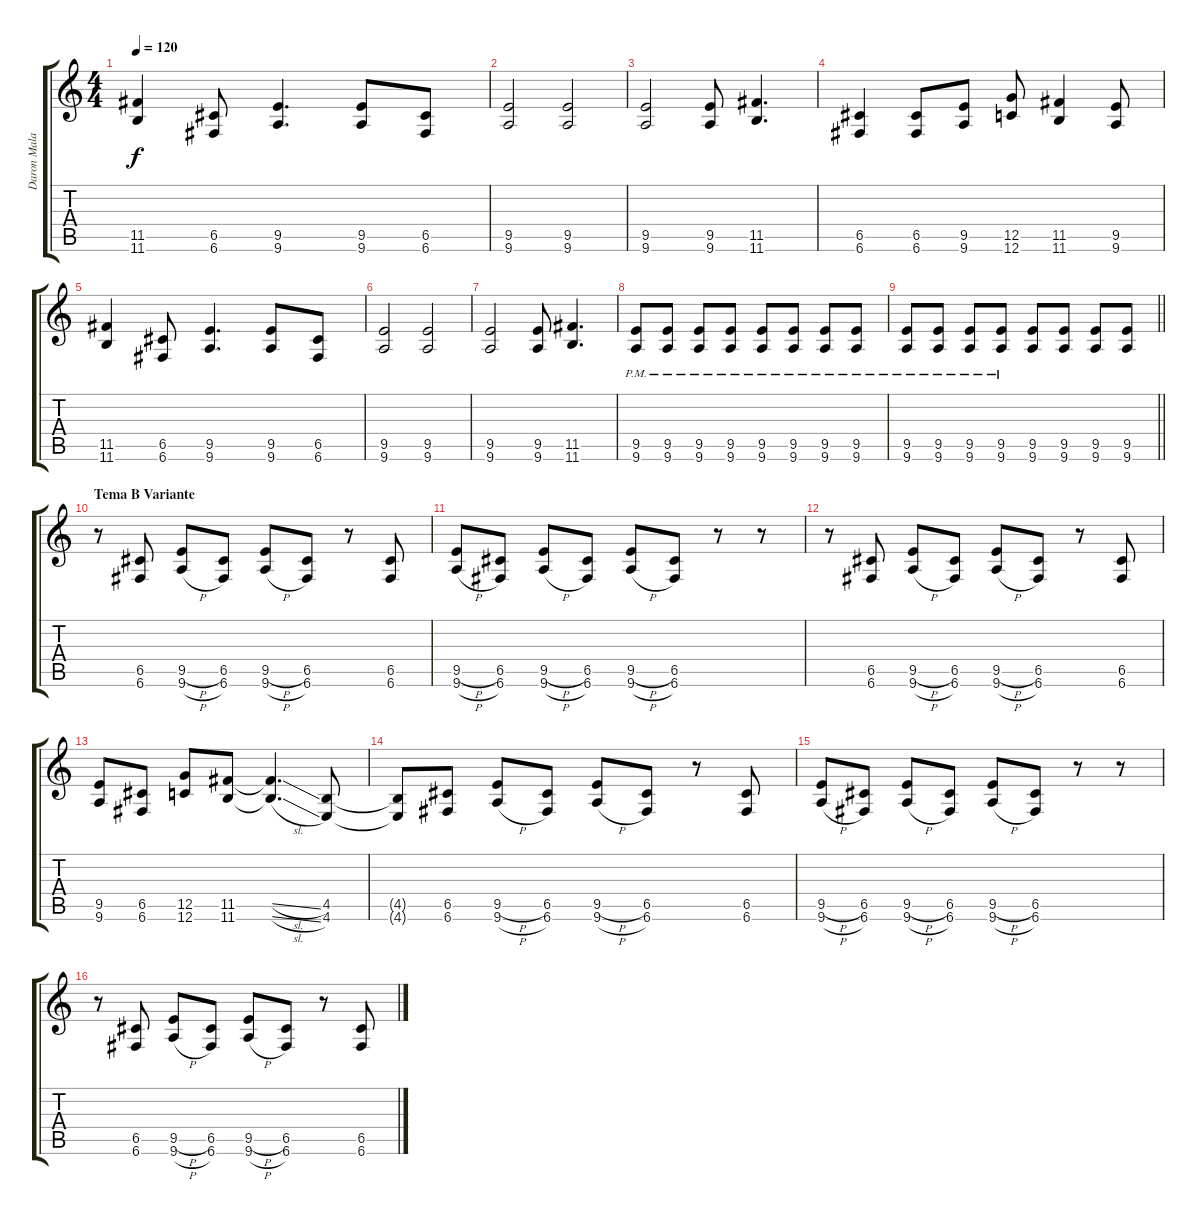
\track ("Daron Malakian (2º Guitarra)" "Daron Mala") {instrument distortionguitar}
\staff {score tabs}
\tuning (D4 A3 F3 C3 G2 C2) {hide}
\ts (4 4)
\tempo 120
\clef g2
\ks c
(11.5 11.6).4{dy f} (6.5 6.6).8 (9.5 9.6).4{d} (9.5 9.6).8 (6.5 6.6).8 |
(9.5 9.6).2 (9.5 9.6).2 |
(9.5 9.6).2 (9.5 9.6).8 (11.5 11.6).4{d} |
(6.5 6.6).4 (6.5 6.6).8 (9.5 9.6).8 (12.5 12.6).8 (11.5 11.6).4 (9.5 9.6).8 |
(11.5 11.6).4 (6.5 6.6).8 (9.5 9.6).4{d} (9.5 9.6).8 (6.5 6.6).8 |
(9.5 9.6).2 (9.5 9.6).2 |
(9.5 9.6).2 (9.5 9.6).8 (11.5 11.6).4{d} |
(9.5{pm} 9.6{pm}).8 (9.5{pm} 9.6{pm}).8 (9.5{pm} 9.6{pm}).8 (9.5{pm} 9.6{pm}).8 (9.5{pm} 9.6{pm}).8 (9.5{pm} 9.6{pm}).8 (9.5{pm} 9.6{pm}).8 (9.5{pm} 9.6{pm}).8 |
\barLineRight lightlight
(9.5{pm} 9.6{pm}).8 (9.5{pm} 9.6{pm}).8 (9.5{pm} 9.6{pm}).8 (9.5{pm} 9.6{pm}).8 (9.5 9.6).8 (9.5 9.6).8 (9.5 9.6).8 (9.5 9.6).8 |
\section ("" "Tema B Variante")
r.8 (6.5 6.6).8 (9.5{h} 9.6{h}).8 (6.5 6.6).8 (9.5{h} 9.6{h}).8 (6.5 6.6).8 r.8 (6.5 6.6).8 |
(9.5{h} 9.6{h}).8 (6.5 6.6).8 (9.5{h} 9.6{h}).8 (6.5 6.6).8 (9.5{h} 9.6{h}).8 (6.5 6.6).8 r.8 r.8 |
r.8 (6.5 6.6).8 (9.5{h} 9.6{h}).8 (6.5 6.6).8 (9.5{h} 9.6{h}).8 (6.5 6.6).8 r.8 (6.5 6.6).8 |
(9.5 9.6).8 (6.5 6.6).8 (12.5 12.6).8 (11.5 11.6).8 (11.5{sl t} 11.6{sl t}).4{d} (4.5 4.6).8 |
(4.5{t} 4.6{t}).8 (6.5 6.6).8 (9.5{h} 9.6{h}).8 (6.5 6.6).8 (9.5{h} 9.6{h}).8 (6.5 6.6).8 r.8 (6.5 6.6).8 |
(9.5{h} 9.6{h}).8 (6.5 6.6).8 (9.5{h} 9.6{h}).8 (6.5 6.6).8 (9.5{h} 9.6{h}).8 (6.5 6.6).8 r.8 r.8 |
r.8 (6.5 6.6).8 (9.5{h} 9.6{h}).8 (6.5 6.6).8 (9.5{h} 9.6{h}).8 (6.5 6.6).8 r.8 (6.5 6.6).8
